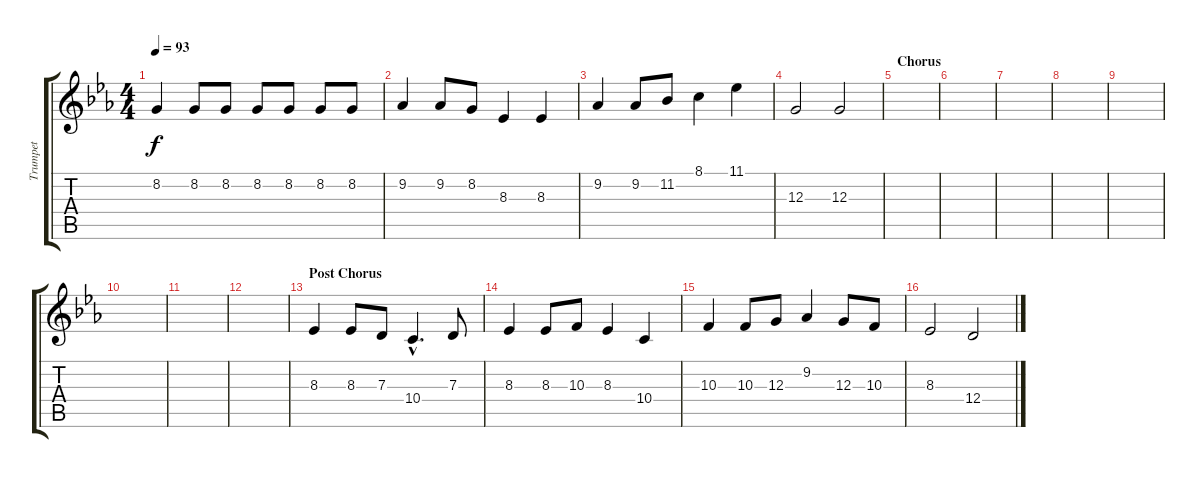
\track ("Trumpet" "Trumpet") {instrument trumpet}
\staff {score tabs}
\tuning (E4 B3 G3 D3 A2 E2) {hide}
\ts (4 4)
\tempo 93
\clef g2
\ks eb
8.2.4{dy f} 8.2.8 8.2.8 8.2.8 8.2.8 8.2.8 8.2.8 |
9.2.4 9.2.8 8.2.8 8.3.4 8.3.4 |
9.2.4 9.2.8 11.2.8 8.1.4 11.1.4 |
12.3.2 12.3.2 |
\section ("" "Chorus")
|
|
|
|
|
|
|
|
\section ("" "Post Chorus")
8.3.4 8.3.8 7.3.8 10.4{hac}.4{d} 7.3.8 |
8.3.4 8.3.8 10.3.8 8.3.4 10.4.4 |
10.3.4 10.3.8 12.3.8 9.2.4 12.3.8 10.3.8 |
8.3.2 12.4.2
